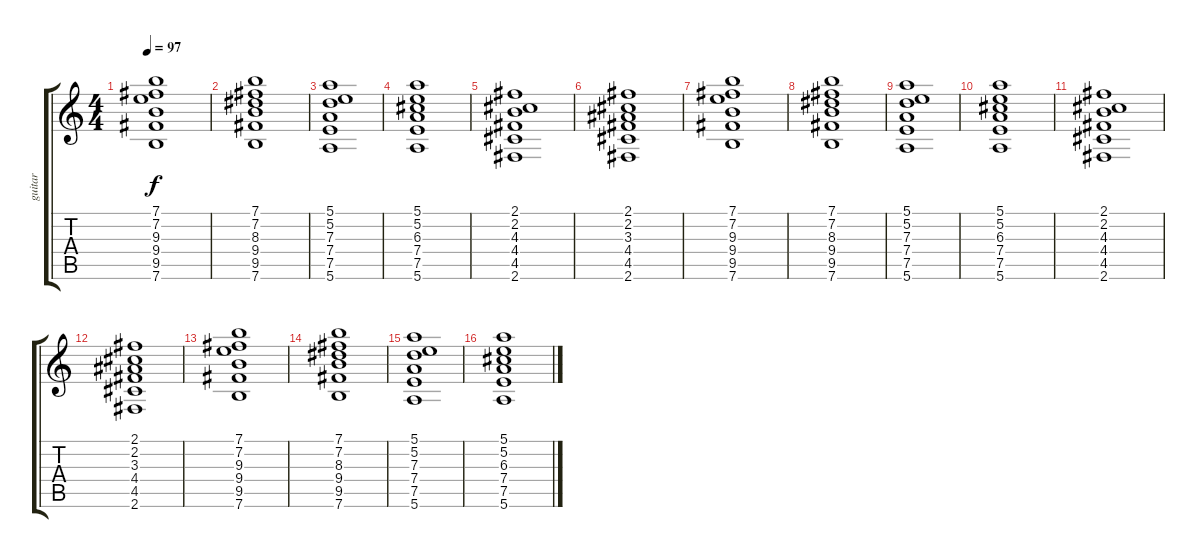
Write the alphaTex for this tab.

\track ("guitar" "guitar") {instrument overdrivenguitar}
\staff {score tabs}
\tuning (E4 B3 G3 D3 A2 E2) {hide}
\ts (4 4)
\tempo 97
\clef g2
\ks c
(7.1 7.2 9.3 9.4 9.5 7.6).1{dy f} |
(7.1 7.2 8.3 9.4 9.5 7.6).1 |
(5.1 5.2 7.3 7.4 7.5 5.6).1 |
(5.1 5.2 6.3 7.4 7.5 5.6).1 |
(2.1 2.2 4.3 4.4 4.5 2.6).1 |
(2.1 2.2 3.3 4.4 4.5 2.6).1 |
(7.1 7.2 9.3 9.4 9.5 7.6).1 |
(7.1 7.2 8.3 9.4 9.5 7.6).1 |
(5.1 5.2 7.3 7.4 7.5 5.6).1 |
(5.1 5.2 6.3 7.4 7.5 5.6).1 |
(2.1 2.2 4.3 4.4 4.5 2.6).1 |
(2.1 2.2 3.3 4.4 4.5 2.6).1 |
(7.1 7.2 9.3 9.4 9.5 7.6).1 |
(7.1 7.2 8.3 9.4 9.5 7.6).1 |
(5.1 5.2 7.3 7.4 7.5 5.6).1 |
(5.1 5.2 6.3 7.4 7.5 5.6).1
